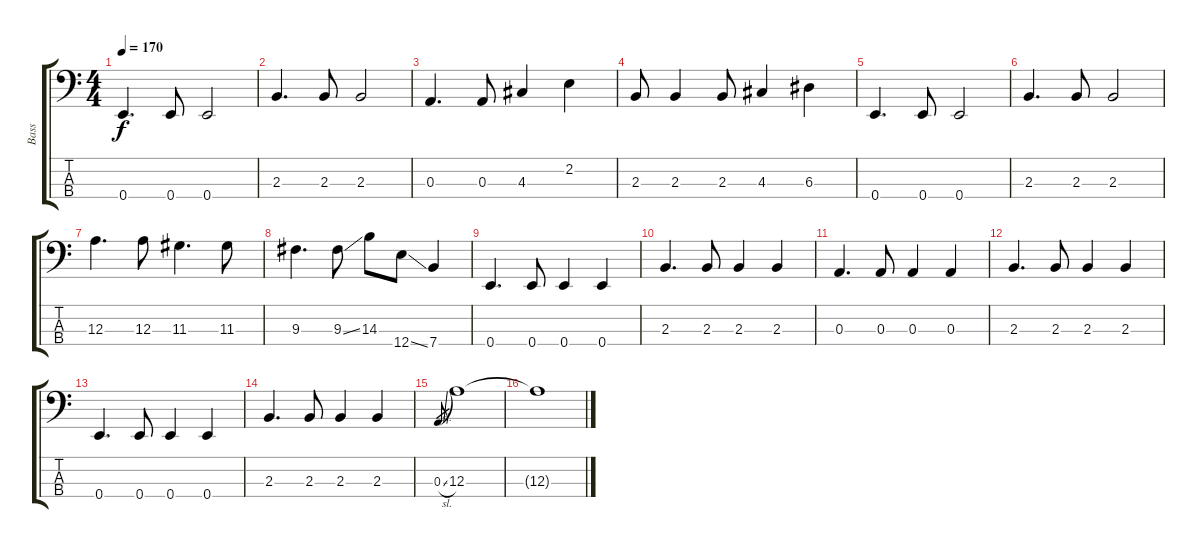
\track ("Bass" "Bass") {instrument electricbassfinger}
\staff {score tabs}
\tuning (G2 D2 A1 E1) {hide}
\ts (4 4)
\tempo 170
\clef f4
\ks c
0.4.4{d dy f} 0.4.8 0.4.2 |
2.3.4{d} 2.3.8 2.3.2 |
0.3.4{d} 0.3.8 4.3.4 2.2.4 |
2.3.8 2.3.4 2.3.8 4.3.4 6.3.4 |
0.4.4{d} 0.4.8 0.4.2 |
2.3.4{d} 2.3.8 2.3.2 |
12.3.4{d} 12.3.8 11.3.4{d} 11.3.8 |
9.3.4{d} 9.3{ss}.8 14.3.8 12.4{ss}.8 7.4.4 |
0.4.4{d} 0.4.8 0.4.4 0.4.4 |
2.3.4{d} 2.3.8 2.3.4 2.3.4 |
0.3.4{d} 0.3.8 0.3.4 0.3.4 |
2.3.4{d} 2.3.8 2.3.4 2.3.4 |
0.4.4{d} 0.4.8 0.4.4 0.4.4 |
2.3.4{d} 2.3.8 2.3.4 2.3.4 |
0.3{sl}.8{gr} 12.3.1 |
12.3{t}.1
